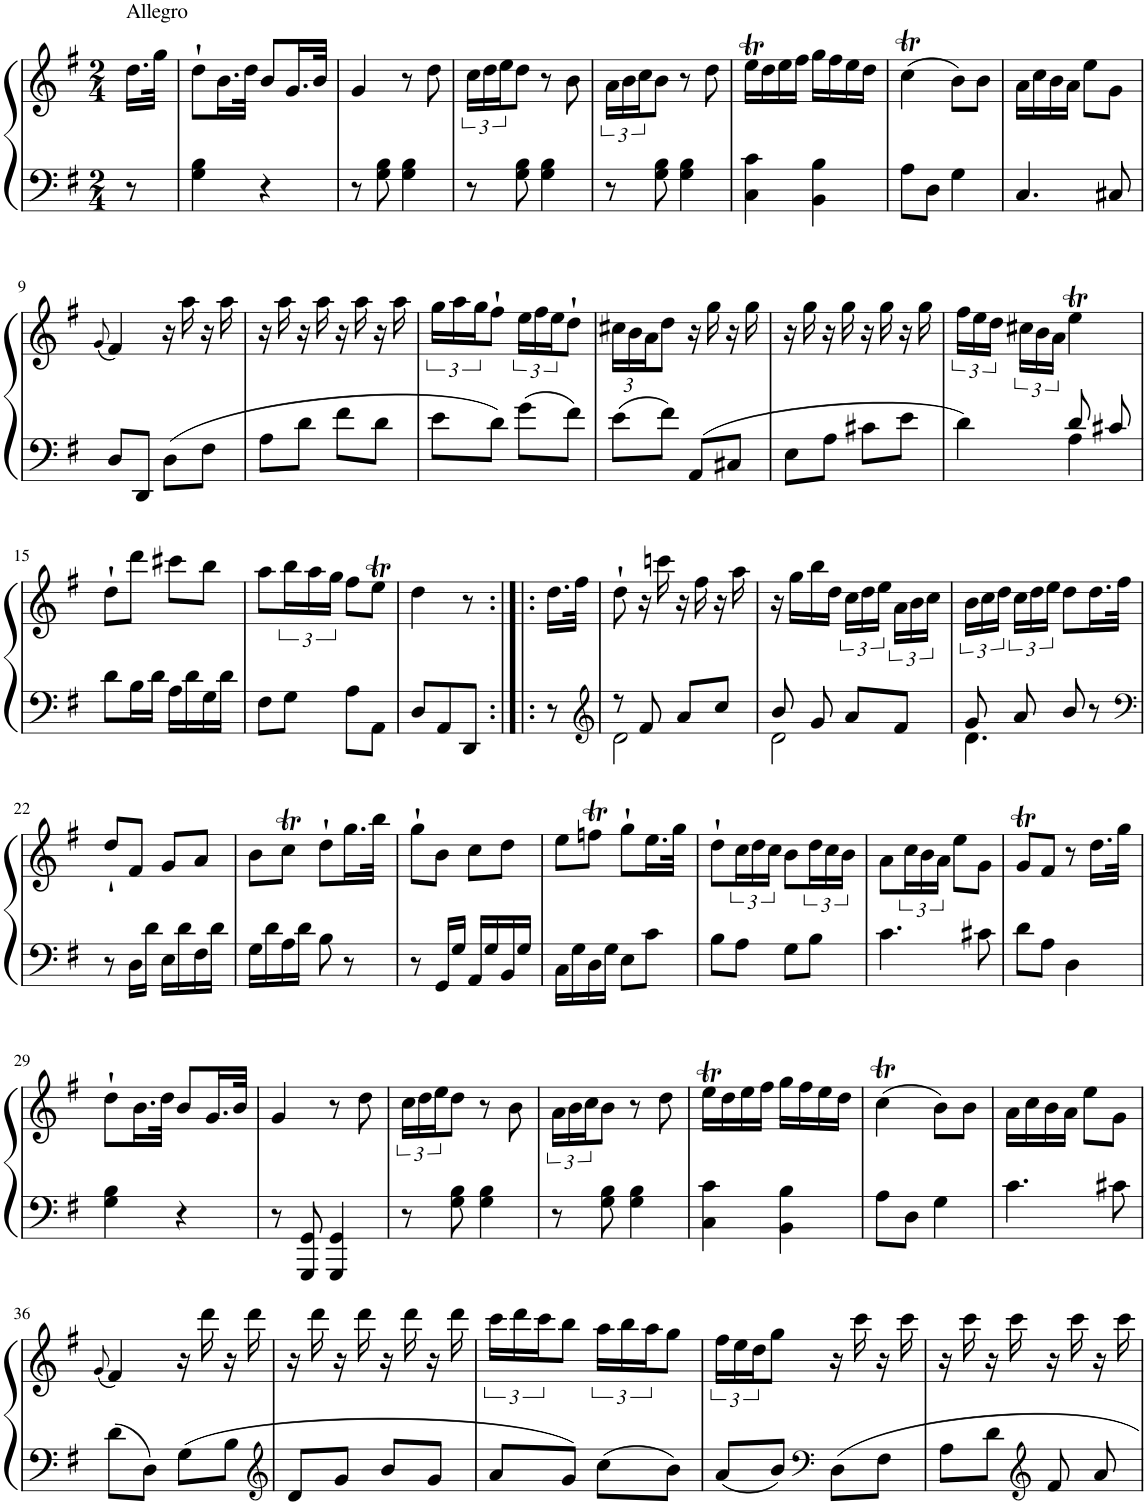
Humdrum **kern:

**kern	**kern
*part1	*part1
*staff2	*staff1
*I"[Piano] (a)	*
*I'Pno	*
*clefF4	*clefG2
*k[f#]	*k[f#]
*G:	*G:
*M2/4	*M2/4
=1	=1
!	!LO:TX:a:t=Allegro
8r	16.dd\LL
.	32gg\JJk
=2	=2
4G\ 4B\	8dd`\L
.	16.b\L
.	32dd\JJk
4r	8b/L
.	16.g/L
.	32b/JJk
=3	=3
8r	4g/
8G\ 8B\	.
4G\ 4B\	8r
.	8dd\
=4	=4
8r	24cc\LL
.	24dd\
.	24ee\J
8G\ 8B\	8dd\J
4G\ 4B\	8r
.	8b\
=5	=5
8r	24a\LL
.	24b\
.	24cc\J
8G\ 8B\	8b\J
4G\ 4B\	8r
.	8dd\
=6	=6
4C\ 4c\	16eeT\LL
.	16dd\
.	16ee\
.	16ff#\JJ
4BB\ 4B\	16gg\LL
.	16ff#\
.	16ee\
.	16dd\JJ
=7	=7
8A\L	(4ccT\
8D\J	.
4G\	8b\L)
.	8b\J
=8	=8
4.C/	16a\LL
.	16cc\
.	16b\
.	16a\JJ
.	8ee\L
8C#X/	8g\J
!!LO:LB:g=z
=9	=9
.	(8qg/
8D/L	4f#/)
8DD/J	.
8D\L	16r
.	16aa\
8F#\J	16r
.	16aa\
=10	=10
8A\L	16r
.	16aa\
8d\J	16r
.	16aa\
8f#\L	16r
.	16aa\
8d\J	16r
.	16aa\
=11	=11
8e\L	24gg\LL
.	24aa\
.	24gg\J
8d\J	8ff#`\J
8g\L	24ee\LL
.	24ff#\
.	24ee\J
8f#\J	8dd`\J
=12	=12
*	*Xbrackettup
8e\L	24cc#X\LL
.	24b\
.	24a\J
8f#\J	8dd\J
8AA/L	16r
.	16gg\
8C#X/J	16r
.	16gg\
=13	=13
8E\L	16r
.	16gg\
8A\J	16r
.	16gg\
8c#X\L	16r
.	16gg\
8e\J	16r
.	16gg\
=14	=14
*^	*
*	*	*brackettup
4d\	4ryy	24ff#\LL
.	.	24ee\
.	.	24dd\JJ
.	.	24cc#X\LL
.	.	24b\
.	.	24a\JJ
8d/	4A\	4eeT\
8c#X/	.	.
*v	*v	*
!!LO:LB:g=z
=15	=15
8d\L	8dd`\L
16B\L	8ddd\J
16d\JJ	.
16A\LL	8ccc#X\L
16d\	.
16G\	8bb\J
16d\JJ	.
=16	=16
8F#\L	8aa\L
8G\J	24bb\L
.	24aa\
.	24gg\JJ
8A\L	8ff#\L
8AA\J	8eeT\J
=17	=17
8D/L	4dd\
8AA/	.
8DD/J	8r
=18:|!|:	=18:|!|:
8r	16.dd\LL
.	32ff#\JJk
=19	=19
*clefG2	*
*^	*
8r	2d\	8dd`\
8f#/	.	16r
.	.	16cccn\
8a/L	.	16r
.	.	16ff#\
8cc/J	.	16r
.	.	16aa\
=20	=20	=20
8b/	2d\	16r
.	.	16gg\LL
8g/	.	16bb\
.	.	16dd\JJ
8a/L	.	24cc\LL
.	.	24dd\
.	.	24ee\JJ
8f#/J	.	24a\LL
.	.	24b\
.	.	24cc\JJ
=21	=21	=21
8g/	4.d\	24b\LL
.	.	24cc\
.	.	24dd\JJ
8a/	.	24cc\LL
.	.	24dd\
.	.	24ee\JJ
8b/	.	8dd\L
8r	8ryy	16.dd\L
.	.	32ff#\JJk
*v	*v	*
!!LO:LB:g=z
=22	=22
*clefF4	*
8r	8dd`/L
16D\LL	8f#/J
16d\JJ	.
16E\LL	8g/L
16d\	.
16F#\	8a/J
16d\JJ	.
=23	=23
16G\LL	8b\L
16d\	.
16A\	8ccT\J
16d\JJ	.
8B\	8dd`\L
8r	16.gg\L
.	32bb\JJk
=24	=24
8r	8gg`\L
16GG/LL	8b\J
16G/JJ	.
16AA/LL	8cc\L
16G/	.
16BB/	8dd\J
16G/JJ	.
=25	=25
16C\LL	8ee\L
16G\	.
16D\	8ffnT\J
16G\JJ	.
8E\L	8gg`\L
8c\J	16.ee\L
.	32gg\JJk
=26	=26
8B\L	8dd`\L
8A\J	24cc\L
.	24dd\
.	24cc\JJ
8G\L	8b\L
8B\J	24dd\L
.	24cc\
.	24b\JJ
=27	=27
4.c\	8a\L
.	24cc\L
.	24b\
.	24a\JJ
.	8ee\L
8c#X\	8g\J
=28	=28
8d\L	8gT/L
8A\J	8f#/J
4D\	8r
.	16.dd\LL
.	32gg\JJk
!!LO:LB:g=z
=29	=29
4G\ 4B\	8dd`\L
.	16.b\L
.	32dd\JJk
4r	8b/L
.	16.g/L
.	32b/JJk
=30	=30
8r	4g/
8GGG/ 8GG/	.
4GGG/ 4GG/	8r
.	8dd\
=31	=31
8r	24cc\LL
.	24dd\
.	24ee\J
8G\ 8B\	8dd\J
4G\ 4B\	8r
.	8b\
=32	=32
8r	24a\LL
.	24b\
.	24cc\J
8G\ 8B\	8b\J
4G\ 4B\	8r
.	8dd\
=33	=33
4C\ 4c\	16eeT\LL
.	16dd\
.	16ee\
.	16ff#\JJ
4BB\ 4B\	16gg\LL
.	16ff#\
.	16ee\
.	16dd\JJ
=34	=34
8A\L	(4ccT\
8D\J	.
4G\	8b\L)
.	8b\J
=35	=35
4.c\	16a\LL
.	16cc\
.	16b\
.	16a\JJ
.	8ee\L
8c#X\	8g\J
!!LO:LB:g=z
=36	=36
.	(8qg/
8d\L	4f#/)
8D\J	.
8G\L	16r
.	16ddd\
8B\J	16r
.	16ddd\
=37	=37
*clefG2	*
8d/L	16r
.	16ddd\
8g/J	16r
.	16ddd\
8b/L	16r
.	16ddd\
8g/J	16r
.	16ddd\
=38	=38
8a/L	24ccc\LL
.	24ddd\
.	24ccc\J
8g/J	8bb\J
8cc\L	24aa\LL
.	24bb\
.	24aa\J
8b\J	8gg\J
=39	=39
8a/L	24ff#\LL
.	24ee\
.	24dd\J
8b/J	8gg\J
*clefF4	*
8D\L	16r
.	16ccc\
8F#\J	16r
.	16ccc\
=40	=40
*^	*
8A\L	4ryy	16r
.	.	16ccc\
8d\J	.	16r
.	.	16ccc\
*clefG2	*	*
8f#/	4ryy	16r
.	.	16ccc\
8a/	.	16r
.	.	16ccc\
*v	*v	*
=	=
*-	*-
